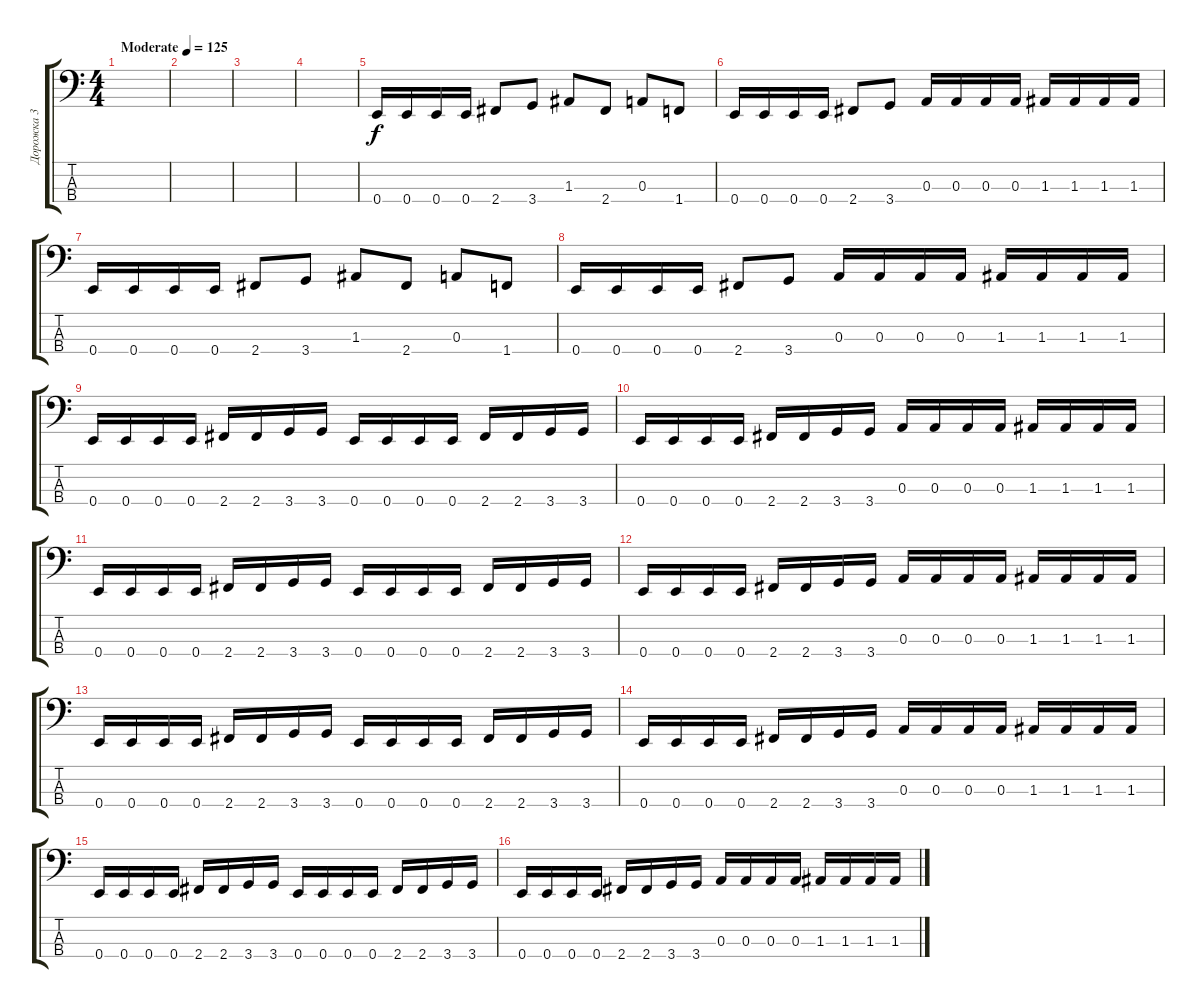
\track ("Дорожка 3" "Дорожка 3") {instrument electricbassfinger}
\staff {score tabs}
\tuning (G2 D2 A1 E1) {hide}
\ts (4 4)
\tempo (125 "Moderate")
\clef f4
\ks c
|
|
|
|
0.4.16 0.4.16 0.4.16 0.4.16 2.4.8 3.4.8 1.3.8 2.4.8 0.3.8 1.4.8 |
0.4.16 0.4.16 0.4.16 0.4.16 2.4.8 3.4.8 0.3.16 0.3.16 0.3.16 0.3.16 1.3.16 1.3.16 1.3.16 1.3.16 |
0.4.16 0.4.16 0.4.16 0.4.16 2.4.8 3.4.8 1.3.8 2.4.8 0.3.8 1.4.8 |
0.4.16 0.4.16 0.4.16 0.4.16 2.4.8 3.4.8 0.3.16 0.3.16 0.3.16 0.3.16 1.3.16 1.3.16 1.3.16 1.3.16 |
0.4.16 0.4.16 0.4.16 0.4.16 2.4.16 2.4.16 3.4.16 3.4.16 0.4.16 0.4.16 0.4.16 0.4.16 2.4.16 2.4.16 3.4.16 3.4.16 |
0.4.16 0.4.16 0.4.16 0.4.16 2.4.16 2.4.16 3.4.16 3.4.16 0.3.16 0.3.16 0.3.16 0.3.16 1.3.16 1.3.16 1.3.16 1.3.16 |
0.4.16 0.4.16 0.4.16 0.4.16 2.4.16 2.4.16 3.4.16 3.4.16 0.4.16 0.4.16 0.4.16 0.4.16 2.4.16 2.4.16 3.4.16 3.4.16 |
0.4.16 0.4.16 0.4.16 0.4.16 2.4.16 2.4.16 3.4.16 3.4.16 0.3.16 0.3.16 0.3.16 0.3.16 1.3.16 1.3.16 1.3.16 1.3.16 |
0.4.16 0.4.16 0.4.16 0.4.16 2.4.16 2.4.16 3.4.16 3.4.16 0.4.16 0.4.16 0.4.16 0.4.16 2.4.16 2.4.16 3.4.16 3.4.16 |
0.4.16 0.4.16 0.4.16 0.4.16 2.4.16 2.4.16 3.4.16 3.4.16 0.3.16 0.3.16 0.3.16 0.3.16 1.3.16 1.3.16 1.3.16 1.3.16 |
0.4.16 0.4.16 0.4.16 0.4.16 2.4.16 2.4.16 3.4.16 3.4.16 0.4.16 0.4.16 0.4.16 0.4.16 2.4.16 2.4.16 3.4.16 3.4.16 |
0.4.16 0.4.16 0.4.16 0.4.16 2.4.16 2.4.16 3.4.16 3.4.16 0.3.16 0.3.16 0.3.16 0.3.16 1.3.16 1.3.16 1.3.16 1.3.16
